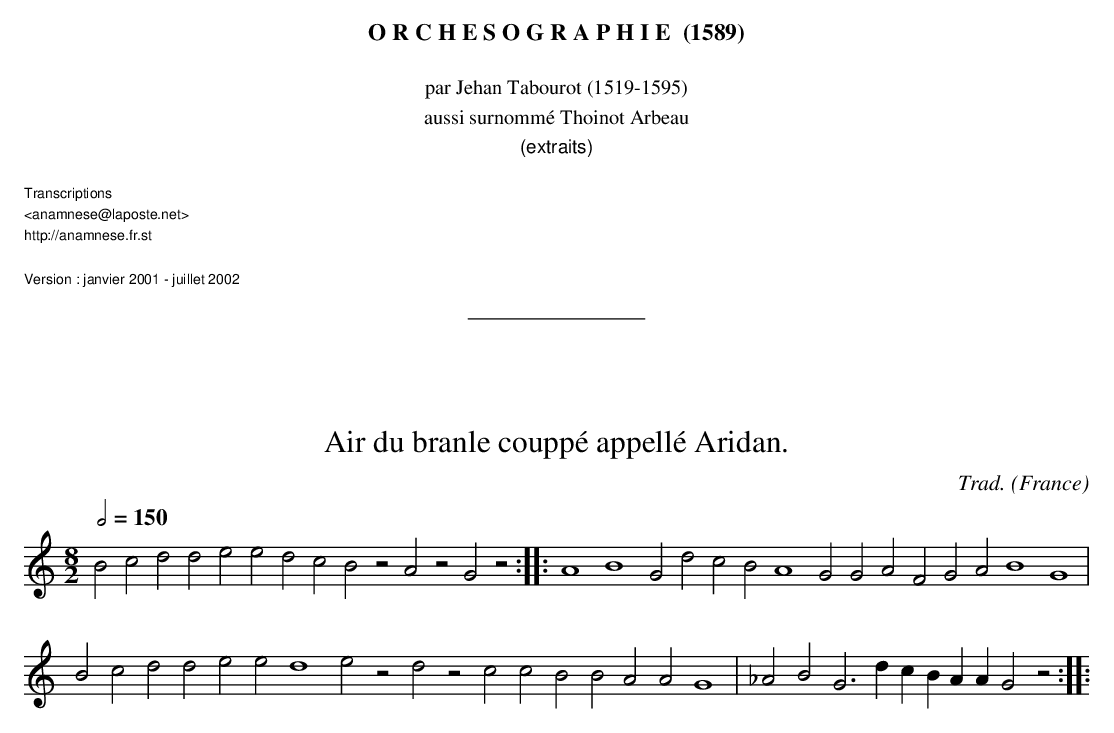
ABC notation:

X:1
T:Air du branle couppé appellé Aridan.
C:Trad.
O:France
M:8/2
L:1/2
Q:1/2=150
K:C
Bcdd eedc BzAzGz :: A2B2 GdcB A2GG AFGA B2G2 |
Bcdd eed2 ezdz ccBB AAG2 | _A B G3/2 d/c/B/A/A/ G z ::
